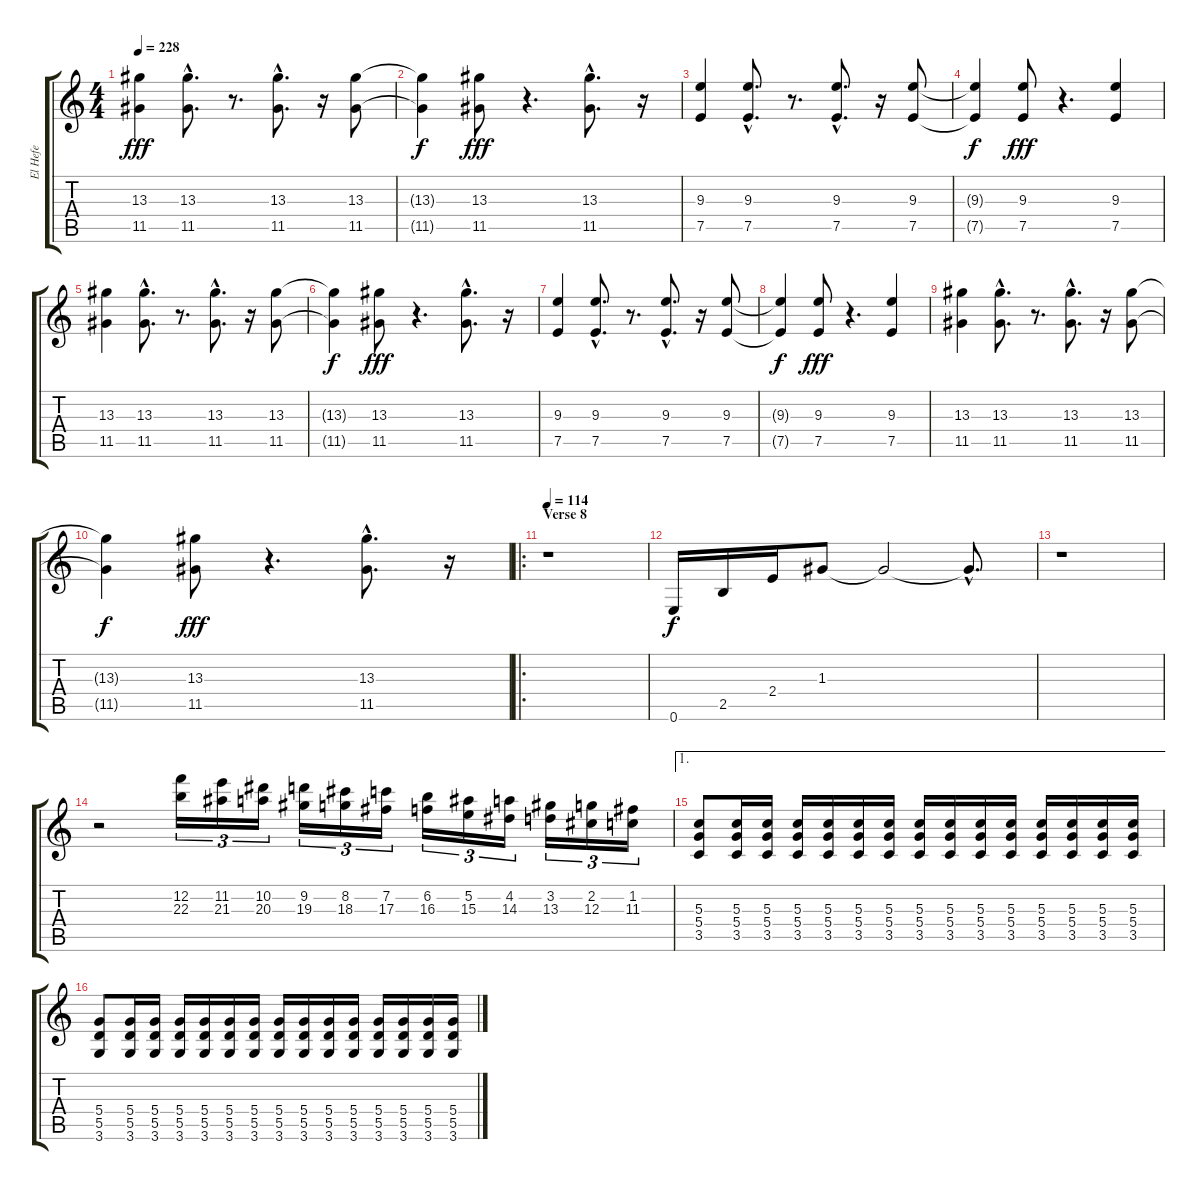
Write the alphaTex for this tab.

\track ("El Hefe" "El Hefe") {instrument overdrivenguitar}
\staff {score tabs}
\tuning (E4 B3 G3 D3 A2 E2) {hide}
\ts (4 4)
\tempo 228
\clef g2
\ks c
(13.3 11.5).4{dy fff} (13.3{hac} 11.5{hac}).8{d} r.8{d} (13.3{hac} 11.5{hac}).8{d} r.16 (13.3 11.5).8 |
(13.3{t} 11.5{t}).4{dy f} (13.3 11.5).8{dy fff} r.4{d} (13.3{hac} 11.5{hac}).8{d} r.16 |
(9.3 7.5).4 (9.3{hac} 7.5{hac}).8{d} r.8{d} (9.3{hac} 7.5{hac}).8{d} r.16 (9.3 7.5).8 |
(9.3{t} 7.5{t}).4{dy f} (9.3 7.5).8{dy fff} r.4{d} (9.3 7.5).4 |
(13.3 11.5).4 (13.3{hac} 11.5{hac}).8{d} r.8{d} (13.3{hac} 11.5{hac}).8{d} r.16 (13.3 11.5).8 |
(13.3{t} 11.5{t}).4{dy f} (13.3 11.5).8{dy fff} r.4{d} (13.3{hac} 11.5{hac}).8{d} r.16 |
(9.3 7.5).4 (9.3{hac} 7.5{hac}).8{d} r.8{d} (9.3{hac} 7.5{hac}).8{d} r.16 (9.3 7.5).8 |
(9.3{t} 7.5{t}).4{dy f} (9.3 7.5).8{dy fff} r.4{d} (9.3 7.5).4 |
(13.3 11.5).4 (13.3{hac} 11.5{hac}).8{d} r.8{d} (13.3{hac} 11.5{hac}).8{d} r.16 (13.3 11.5).8 |
(13.3{t} 11.5{t}).4{dy f} (13.3 11.5).8{dy fff} r.4{d} (13.3{hac} 11.5{hac}).8{d} r.16 |
\ro
\section ("" "Verse 8")
\tempo 114
r.1{volume 14} |
0.6.16{dy f} 2.5.16 2.4.16 1.3.8 1.3{t}.2 1.3{hac t}.8{d} |
r.1 |
r.2 (12.2 22.3).16{tu (3 2)} (11.2 21.3).16{tu (3 2)} (10.2 20.3).16{tu (3 2)} (9.2 19.3).16{tu (3 2)} (8.2 18.3).16{tu (3 2)} (7.2 17.3).16{tu (3 2)} (6.2 16.3).16{tu (3 2)} (5.2 15.3).16{tu (3 2)} (4.2 14.3).16{tu (3 2)} (3.2 13.3).16{tu (3 2)} (2.2 12.3).16{tu (3 2)} (1.2 11.3).16{tu (3 2)} |
\ae 1
(5.3 5.4 3.5).8{volume 14 instrument overdrivenguitar} (5.3 5.4 3.5).16 (5.3 5.4 3.5).16 (5.3 5.4 3.5).16 (5.3 5.4 3.5).16 (5.3 5.4 3.5).16 (5.3 5.4 3.5).16 (5.3 5.4 3.5).16 (5.3 5.4 3.5).16 (5.3 5.4 3.5).16 (5.3 5.4 3.5).16 (5.3 5.4 3.5).16 (5.3 5.4 3.5).16 (5.3 5.4 3.5).16 (5.3 5.4 3.5).16 |
(5.4 5.5 3.6).8 (5.4 5.5 3.6).16 (5.4 5.5 3.6).16 (5.4 5.5 3.6).16 (5.4 5.5 3.6).16 (5.4 5.5 3.6).16 (5.4 5.5 3.6).16 (5.4 5.5 3.6).16 (5.4 5.5 3.6).16 (5.4 5.5 3.6).16 (5.4 5.5 3.6).16 (5.4 5.5 3.6).16 (5.4 5.5 3.6).16 (5.4 5.5 3.6).16 (5.4 5.5 3.6).16
